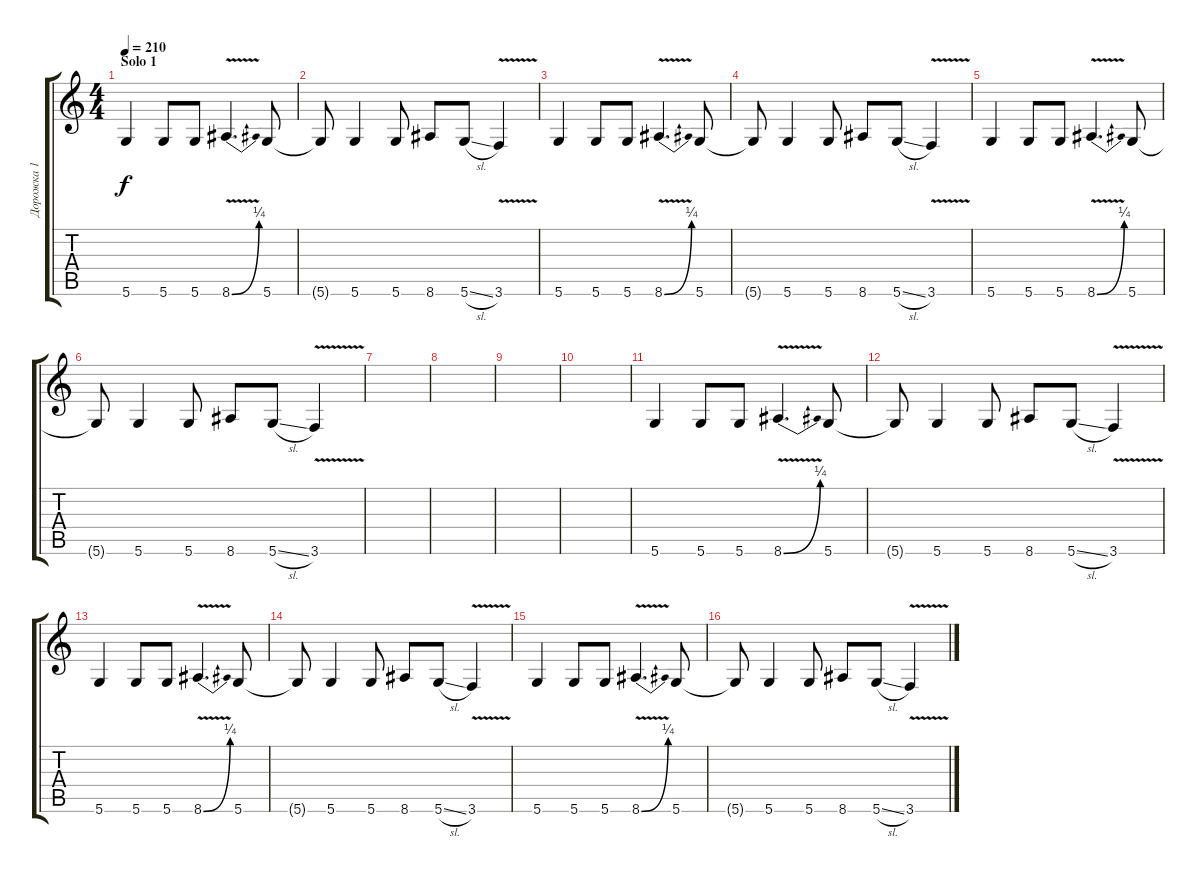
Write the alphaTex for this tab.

\track ("Дорожка 1" "Дорожка 1") {instrument distortionguitar}
\staff {score tabs}
\tuning (E4 B3 G3 D3 A2 D2) {hide}
\ts (4 4)
\section ("" "Solo 1")
\tempo 210
\clef g2
\ks c
5.6.4{dy f} 5.6.8 5.6.8 8.6{be (bend 0 0 60 1) v}.4{d} 5.6.8 |
5.6{t}.8 5.6.4 5.6.8 8.6.8 5.6{sl}.8 3.6{v}.4 |
5.6.4 5.6.8 5.6.8 8.6{be (bend 0 0 60 1) v}.4{d} 5.6.8 |
5.6{t}.8 5.6.4 5.6.8 8.6.8 5.6{sl}.8 3.6{v}.4 |
5.6.4 5.6.8 5.6.8 8.6{be (bend 0 0 60 1) v}.4{d} 5.6.8 |
5.6{t}.8 5.6.4 5.6.8 8.6.8 5.6{sl}.8 3.6{v}.4 |
|
|
|
|
5.6.4 5.6.8 5.6.8 8.6{be (bend 0 0 60 1) v}.4{d} 5.6.8 |
5.6{t}.8 5.6.4 5.6.8 8.6.8 5.6{sl}.8 3.6{v}.4 |
5.6.4 5.6.8 5.6.8 8.6{be (bend 0 0 60 1) v}.4{d} 5.6.8 |
5.6{t}.8 5.6.4 5.6.8 8.6.8 5.6{sl}.8 3.6{v}.4 |
5.6.4 5.6.8 5.6.8 8.6{be (bend 0 0 60 1) v}.4{d} 5.6.8 |
5.6{t}.8 5.6.4 5.6.8 8.6.8 5.6{sl}.8 3.6{v}.4
